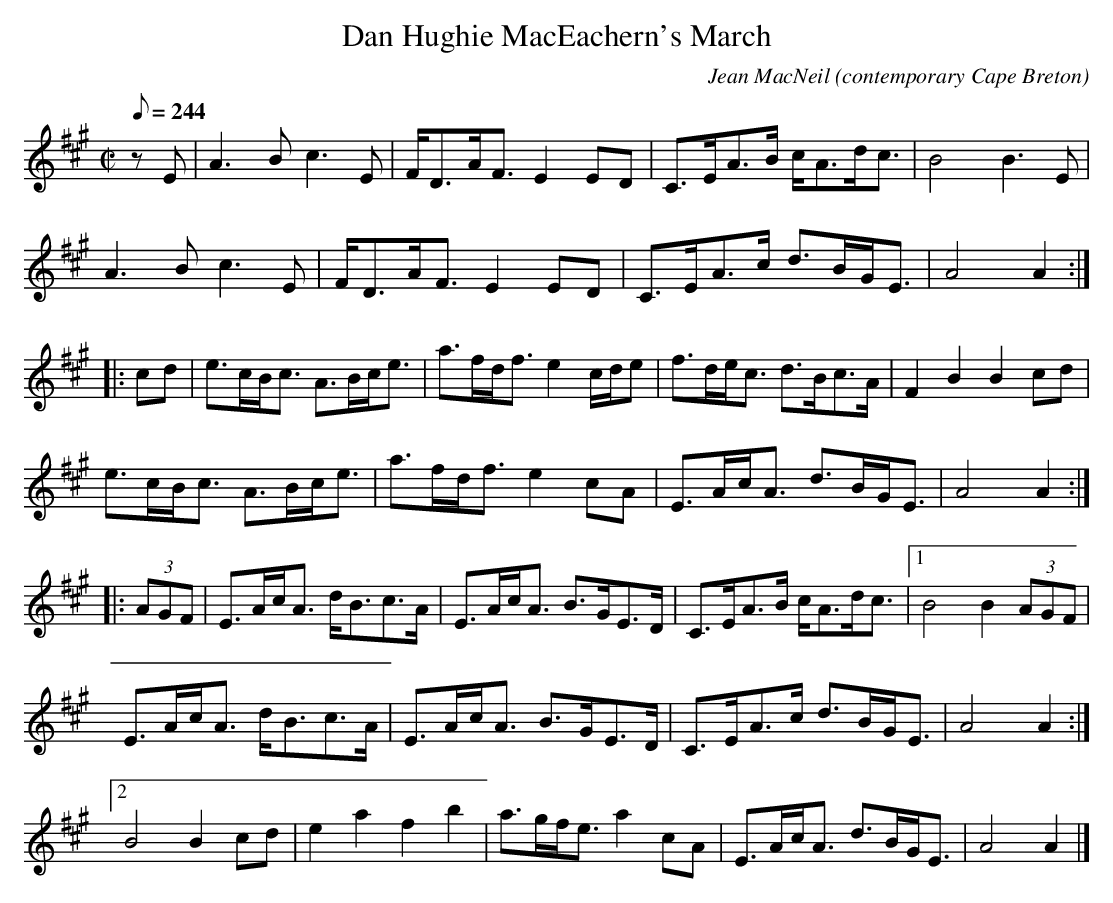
X:1
T:Dan Hughie MacEachern's March
C:Jean MacNeil
O:contemporary Cape Breton
L:1/8
M:C|
Q:244
K:A
zE|A3 B c3 E|F<DA<F E2 ED|C>EA>B c<Ad<c|B4 B3 E|
A3 B c3 E|F<DA<F E2 ED|C>EA>c d>BG<E|A4 A2:|
|:cd|e>cB<c A>Bc<e|a>fd<f e2 c/d/e|f>de<c d>Bc>A|F2 B2 B2cd|
e>cB<c A>Bc<e|a>fd<f e2 cA|E>Ac<A d>BG<E|A4 A2:|
|:(3AGF|E>Ac<A d<Bc>A|E>Ac<A B>GE>D|C>EA>B c<Ad<c|[1B4 B2 (3AGF|
E>Ac<A d<Bc>A|E>Ac<A B>GE>D|C>EA>c d>BG<E|A4 A2:|
[2B4 B2 cd|e2 a2 f2 b2|a>gf<e a2 cA|E>Ac<A d>BG<E|A4 A2|]
